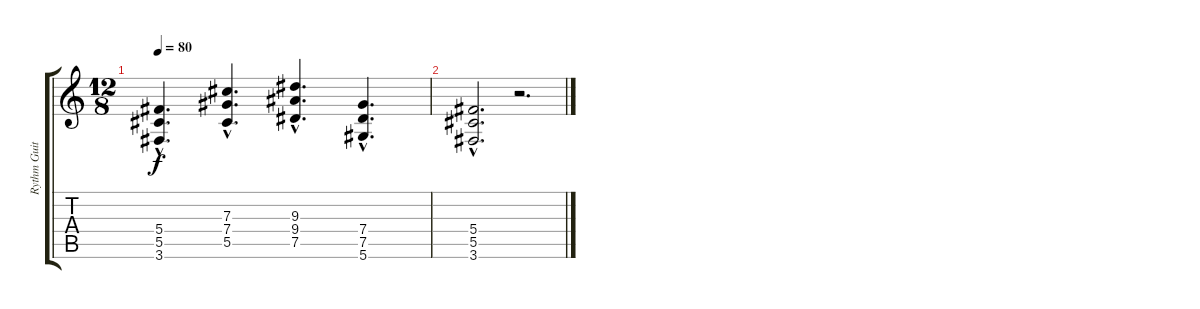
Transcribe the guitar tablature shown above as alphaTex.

\track ("Rythm Guitar" "Rythm Guit") {instrument overdrivenguitar}
\staff {score tabs}
\tuning (Eb4 Bb3 Gb3 Db3 Ab2 Eb2) {hide}
\ts (12 8)
\tempo 80
\clef g2
\ks c
(5.4{hac} 5.5{hac} 3.6{hac}).4{d dy f} (7.3{hac} 7.4{hac} 5.5{hac}).4{d} (9.3{hac} 9.4{hac} 7.5{hac}).4{d} (7.4{hac} 7.5{hac} 5.6{hac}).4{d} |
(5.4{hac} 5.5{hac} 3.6{hac}).2{d volume 0} r.2{d}
